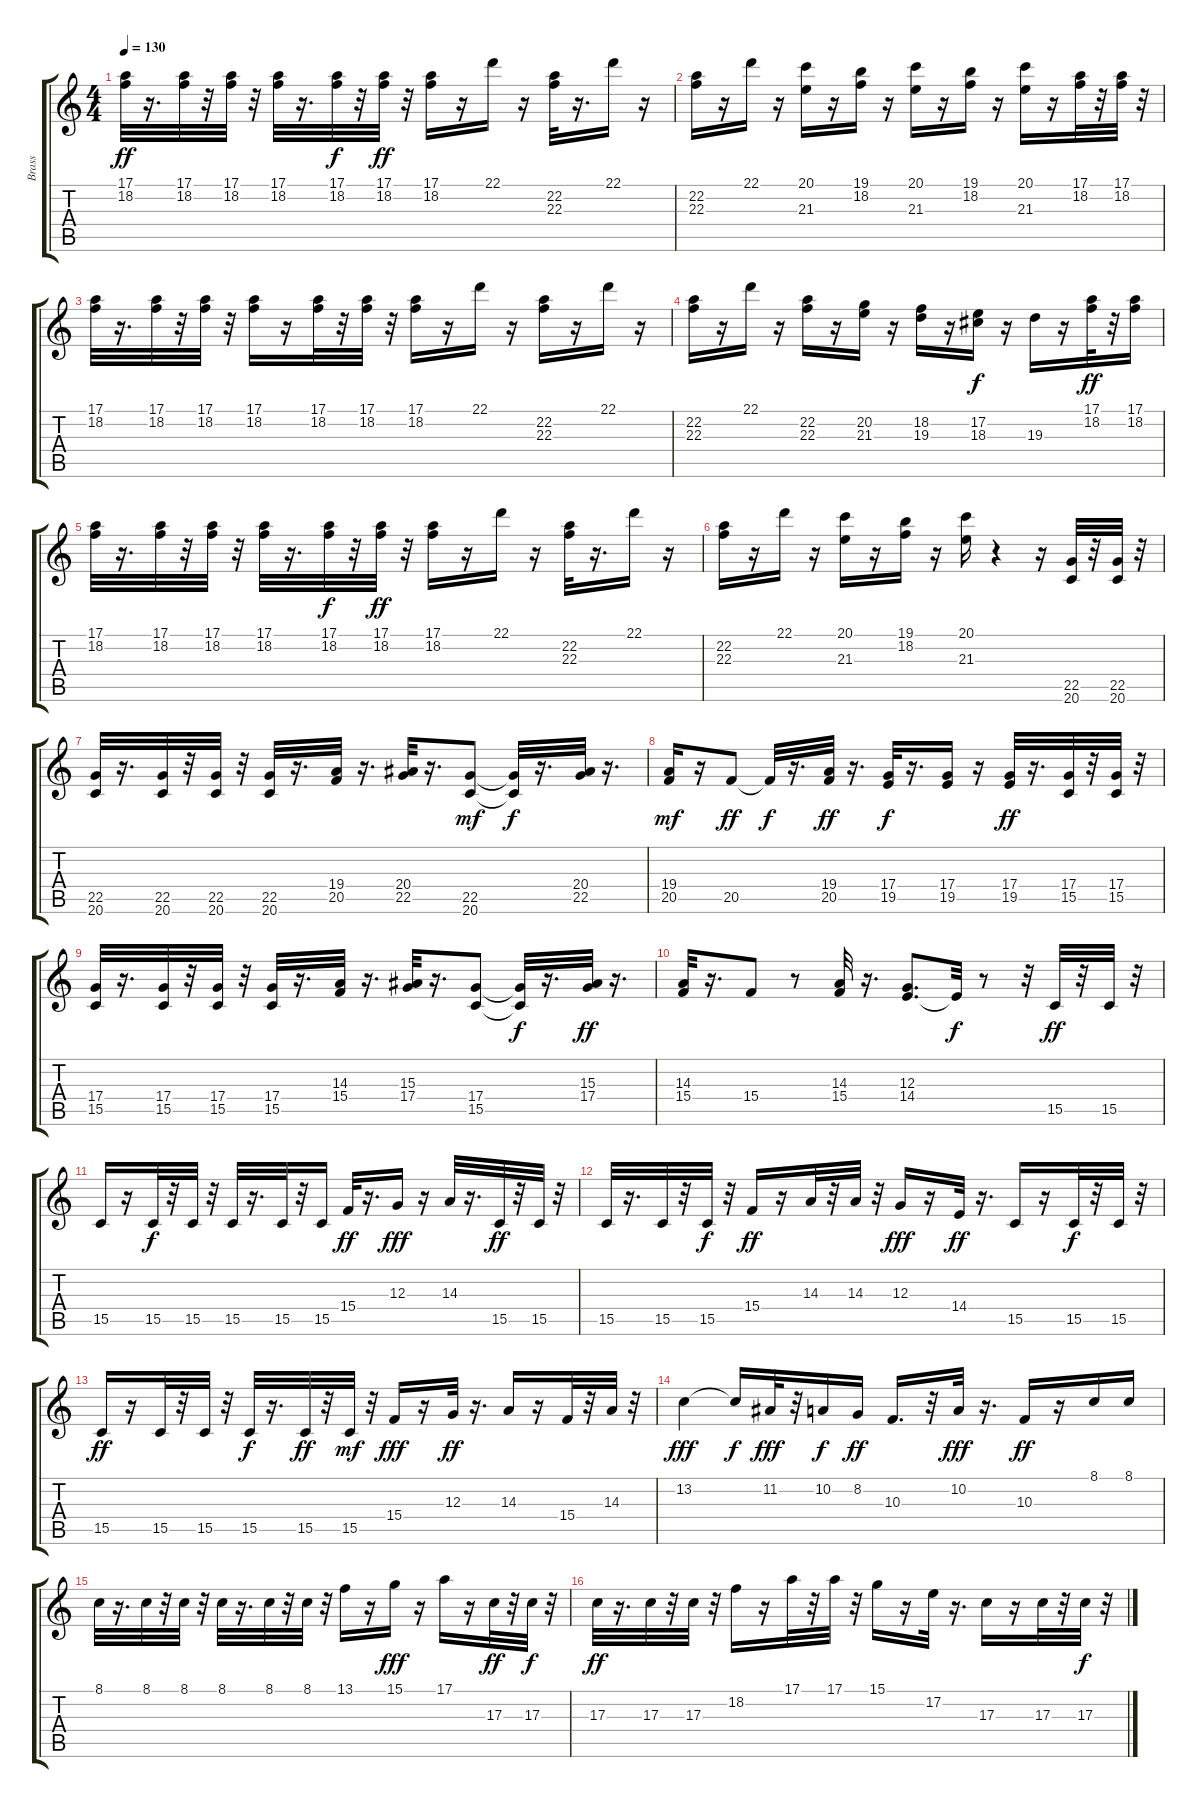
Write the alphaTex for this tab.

\track ("Brass               " "Brass     ") {instrument synthbrass1}
\staff {score tabs}
\tuning (E4 B3 G3 D3 A2 E2) {hide}
\ts (4 4)
\tempo 130
\clef g2
\ks c
(17.1 18.2).32{dy ff} r.16{d} (17.1 18.2).32 r.32 (17.1 18.2).32 r.32 (17.1 18.2).32 r.16{d} (17.1 18.2).32{dy f} r.32 (17.1 18.2).32{dy ff} r.32 (17.1 18.2).16 r.16 22.1.16 r.16 (22.2 22.3).32 r.16{d} 22.1.16 r.16 |
(22.2 22.3).16 r.16 22.1.16 r.16 (20.1 21.3).16 r.16 (19.1 18.2).16 r.16 (20.1 21.3).16 r.16 (19.1 18.2).16 r.16 (20.1 21.3).16 r.16 (17.1 18.2).32 r.32 (17.1 18.2).32 r.32 |
(17.1 18.2).32 r.16{d} (17.1 18.2).32 r.32 (17.1 18.2).32 r.32 (17.1 18.2).16 r.16 (17.1 18.2).32 r.32 (17.1 18.2).32 r.32 (17.1 18.2).16 r.16 22.1.16 r.16 (22.2 22.3).16 r.16 22.1.16 r.16 |
(22.2 22.3).16 r.16 22.1.16 r.16 (22.2 22.3).16 r.16 (20.2 21.3).16 r.16 (18.2 19.3).16 r.16 (17.2 18.3).16{dy f} r.16 19.3.16 r.16 (17.1 18.2).32{dy ff} r.32 (17.1 18.2).16 |
(17.1 18.2).32 r.16{d} (17.1 18.2).32 r.32 (17.1 18.2).32 r.32 (17.1 18.2).32 r.16{d} (17.1 18.2).32{dy f} r.32 (17.1 18.2).32{dy ff} r.32 (17.1 18.2).16 r.16 22.1.16 r.16 (22.2 22.3).32 r.16{d} 22.1.16 r.16 |
(22.2 22.3).16 r.16 22.1.16 r.16 (20.1 21.3).16 r.16 (19.1 18.2).16 r.16 (20.1 21.3).16 r.4 r.16 (22.5 20.6).32 r.32 (22.5 20.6).32 r.32 |
(22.5 20.6).32 r.16{d} (22.5 20.6).32 r.32 (22.5 20.6).32 r.32 (22.5 20.6).32 r.16{d} (19.4 20.5).32 r.16{d} (20.4 22.5).32 r.16{d} (22.5 20.6).8{dy mf} (22.5{t} 20.6{t}).32{dy f} r.16{d} (20.4 22.5).32 r.16{d} |
(19.4 20.5).16{dy mf} r.16 20.5.8{dy ff} 20.5{t}.32{dy f} r.16{d} (19.4 20.5).32{dy ff} r.16{d} (17.4 19.5).32{dy f} r.16{d} (17.4 19.5).16 r.16 (17.4 19.5).32{dy ff} r.16{d} (17.4 15.5).32 r.32 (17.4 15.5).32 r.32 |
(17.4 15.5).32 r.16{d} (17.4 15.5).32 r.32 (17.4 15.5).32 r.32 (17.4 15.5).32 r.16{d} (14.3 15.4).32 r.16{d} (15.3 17.4).32 r.16{d} (17.4 15.5).8 (17.4{t} 15.5{t}).32{dy f} r.16{d} (15.3 17.4).32{dy ff} r.16{d} |
(14.3 15.4).32 r.16{d} 15.4.8 r.8 (14.3 15.4).32 r.16{d} (12.3 14.4).8{d} 14.4{t}.32{dy f} r.8 r.32 15.5.32{dy ff} r.32 15.5.32 r.32 |
15.5.16 r.16 15.5.32{dy f} r.32 15.5.32 r.32 15.5.32 r.16{d} 15.5.32 r.32 15.5.16 15.4.32{dy ff} r.16{d} 12.3.16{dy fff} r.16 14.3.32 r.16{d} 15.5.32{dy ff} r.32 15.5.32 r.32 |
15.5.32 r.16{d} 15.5.32 r.32 15.5.32{dy f} r.32 15.4.16{dy ff} r.16 14.3.32 r.32 14.3.32 r.32 12.3.16{dy fff} r.16 14.4.32{dy ff} r.16{d} 15.5.16 r.16 15.5.32{dy f} r.32 15.5.32 r.32 |
15.5.16{dy ff} r.16 15.5.32 r.32 15.5.32 r.32 15.5.32{dy f} r.16{d} 15.5.32{dy ff} r.32 15.5.32{dy mf} r.32 15.4.16{dy fff} r.16 12.3.32{dy ff} r.16{d} 14.3.16 r.16 15.4.32 r.32 14.3.32 r.32 |
13.2.4{dy fff} 13.2{t}.16{dy f} 11.2.32{dy fff} r.32 10.2.16{dy f} 8.2.16{dy ff} 10.3.16{d} r.32 10.2.32{dy fff} r.16{d} 10.3.16{dy ff} r.16 8.1.16 8.1.16 |
8.1.32 r.16{d} 8.1.32 r.32 8.1.32 r.32 8.1.32 r.16{d} 8.1.32 r.32 8.1.32 r.32 13.1.16 r.16 15.1.16{dy fff} r.16 17.1.16 r.16 17.3.32{dy ff} r.32 17.3.32{dy f} r.32 |
17.3.32{dy ff} r.16{d} 17.3.32 r.32 17.3.32 r.32 18.2.16 r.16 17.1.32 r.32 17.1.32 r.32 15.1.16 r.16 17.2.32 r.16{d} 17.3.16 r.16 17.3.32 r.32 17.3.32{dy f} r.32
